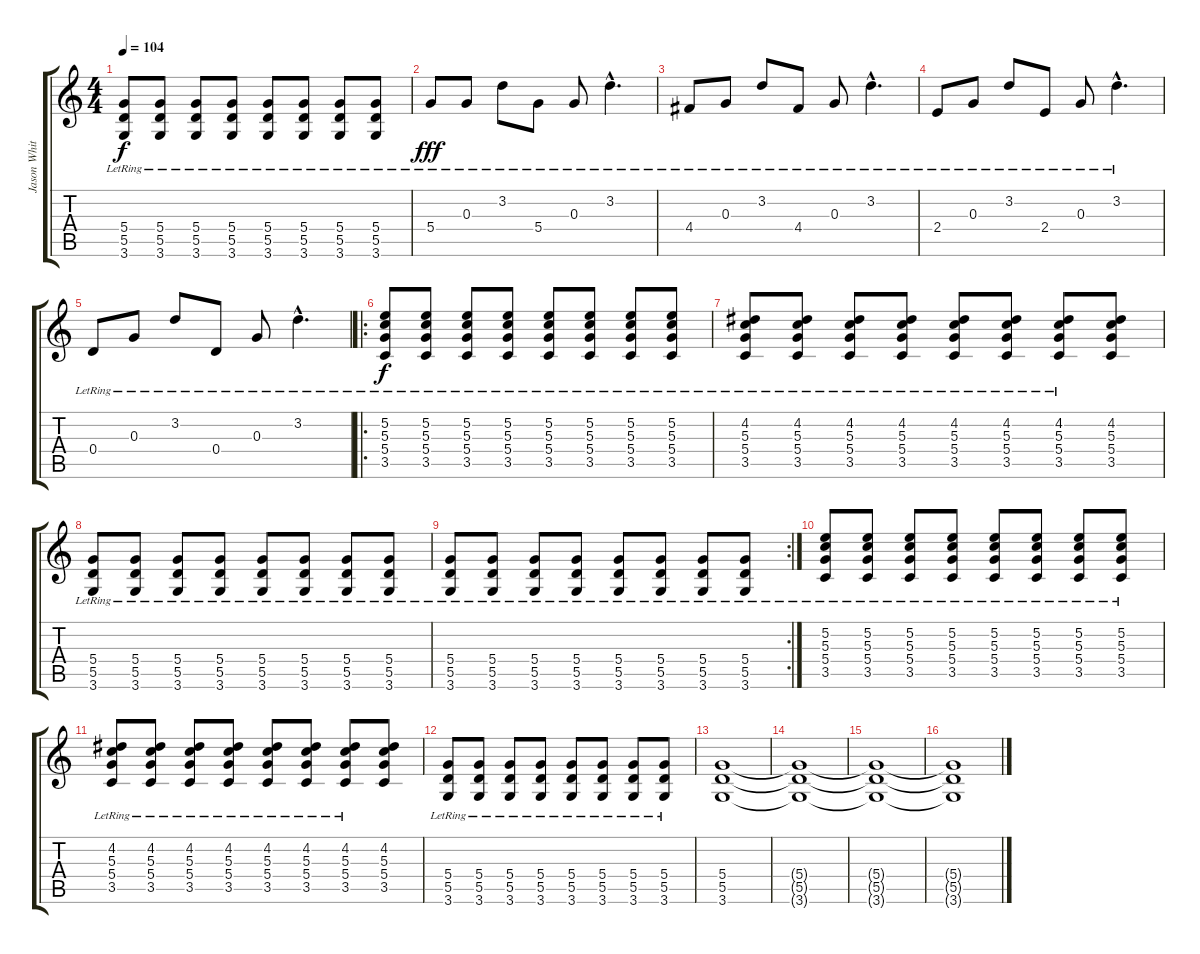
\track ("Jason White " "Jason Whit") {instrument overdrivenguitar}
\staff {score tabs}
\tuning (E4 B3 G3 D3 A2 E2) {hide}
\ts (4 4)
\tempo 104
\clef g2
\ks c
(5.4{lr} 5.5{lr} 3.6{lr}).8{dy f} (5.4{lr} 5.5{lr} 3.6{lr}).8 (5.4{lr} 5.5{lr} 3.6{lr}).8 (5.4{lr} 5.5{lr} 3.6{lr}).8 (5.4{lr} 5.5{lr} 3.6{lr}).8 (5.4{lr} 5.5{lr} 3.6{lr}).8 (5.4{lr} 5.5{lr} 3.6{lr}).8 (5.4{lr} 5.5{lr} 3.6{lr}).8 |
5.4{lr}.8{dy fff balance 0 instrument distortionguitar} 0.3{lr}.8 3.2{lr}.8 5.4{lr}.8 0.3{lr}.8 3.2{hac lr}.4{d} |
4.4{lr}.8 0.3{lr}.8 3.2{lr}.8 4.4{lr}.8 0.3{lr}.8 3.2{hac lr}.4{d} |
2.4{lr}.8 0.3{lr}.8 3.2{lr}.8 2.4{lr}.8 0.3{lr}.8 3.2{hac lr}.4{d} |
0.4{lr}.8 0.3{lr}.8 3.2{lr}.8 0.4{lr}.8 0.3{lr}.8 3.2{hac lr}.4{d} |
\ro
(5.2{lr} 5.3{lr} 5.4{lr} 3.5{lr}).8{dy f volume 16 balance 16 instrument overdrivenguitar} (5.2{lr} 5.3{lr} 5.4{lr} 3.5{lr}).8 (5.2{lr} 5.3{lr} 5.4{lr} 3.5{lr}).8 (5.2{lr} 5.3{lr} 5.4{lr} 3.5{lr}).8 (5.2{lr} 5.3{lr} 5.4{lr} 3.5{lr}).8 (5.2{lr} 5.3{lr} 5.4{lr} 3.5{lr}).8 (5.2{lr} 5.3{lr} 5.4{lr} 3.5{lr}).8 (5.2{lr} 5.3{lr} 5.4{lr} 3.5{lr}).8 |
(4.2{lr} 5.3{lr} 5.4{lr} 3.5{lr}).8 (4.2{lr} 5.3{lr} 5.4{lr} 3.5{lr}).8 (4.2{lr} 5.3{lr} 5.4{lr} 3.5{lr}).8 (4.2{lr} 5.3{lr} 5.4{lr} 3.5{lr}).8 (4.2{lr} 5.3{lr} 5.4{lr} 3.5{lr}).8 (4.2{lr} 5.3{lr} 5.4{lr} 3.5{lr}).8 (4.2{lr} 5.3{lr} 5.4{lr} 3.5{lr}).8 (4.2 5.3 5.4 3.5).8 |
(5.4{lr} 5.5{lr} 3.6{lr}).8 (5.4{lr} 5.5{lr} 3.6{lr}).8 (5.4{lr} 5.5{lr} 3.6{lr}).8 (5.4{lr} 5.5{lr} 3.6{lr}).8 (5.4{lr} 5.5{lr} 3.6{lr}).8 (5.4{lr} 5.5{lr} 3.6{lr}).8 (5.4{lr} 5.5{lr} 3.6{lr}).8 (5.4{lr} 5.5{lr} 3.6{lr}).8 |
\rc 2
(5.4{lr} 5.5{lr} 3.6{lr}).8 (5.4{lr} 5.5{lr} 3.6{lr}).8 (5.4{lr} 5.5{lr} 3.6{lr}).8 (5.4{lr} 5.5{lr} 3.6{lr}).8 (5.4{lr} 5.5{lr} 3.6{lr}).8 (5.4{lr} 5.5{lr} 3.6{lr}).8 (5.4{lr} 5.5{lr} 3.6{lr}).8 (5.4{lr} 5.5{lr} 3.6{lr}).8 |
(5.2{lr} 5.3{lr} 5.4{lr} 3.5{lr}).8{volume 16 balance 16 instrument overdrivenguitar} (5.2{lr} 5.3{lr} 5.4{lr} 3.5{lr}).8 (5.2{lr} 5.3{lr} 5.4{lr} 3.5{lr}).8 (5.2{lr} 5.3{lr} 5.4{lr} 3.5{lr}).8 (5.2{lr} 5.3{lr} 5.4{lr} 3.5{lr}).8 (5.2{lr} 5.3{lr} 5.4{lr} 3.5{lr}).8 (5.2{lr} 5.3{lr} 5.4{lr} 3.5{lr}).8 (5.2{lr} 5.3{lr} 5.4{lr} 3.5{lr}).8 |
(4.2{lr} 5.3{lr} 5.4{lr} 3.5{lr}).8 (4.2{lr} 5.3{lr} 5.4{lr} 3.5{lr}).8 (4.2{lr} 5.3{lr} 5.4{lr} 3.5{lr}).8 (4.2{lr} 5.3{lr} 5.4{lr} 3.5{lr}).8 (4.2{lr} 5.3{lr} 5.4{lr} 3.5{lr}).8 (4.2{lr} 5.3{lr} 5.4{lr} 3.5{lr}).8 (4.2{lr} 5.3{lr} 5.4{lr} 3.5{lr}).8 (4.2 5.3 5.4 3.5).8 |
(5.4{lr} 5.5{lr} 3.6{lr}).8 (5.4{lr} 5.5{lr} 3.6{lr}).8 (5.4{lr} 5.5{lr} 3.6{lr}).8 (5.4{lr} 5.5{lr} 3.6{lr}).8 (5.4{lr} 5.5{lr} 3.6{lr}).8 (5.4{lr} 5.5{lr} 3.6{lr}).8 (5.4{lr} 5.5{lr} 3.6{lr}).8 (5.4{lr} 5.5{lr} 3.6{lr}).8 |
(5.4 5.5 3.6).1{volume 0 balance 0 instrument distortionguitar} |
(5.4{t} 5.5{t} 3.6{t}).1 |
(5.4{t} 5.5{t} 3.6{t}).1 |
(5.4{t} 5.5{t} 3.6{t}).1
